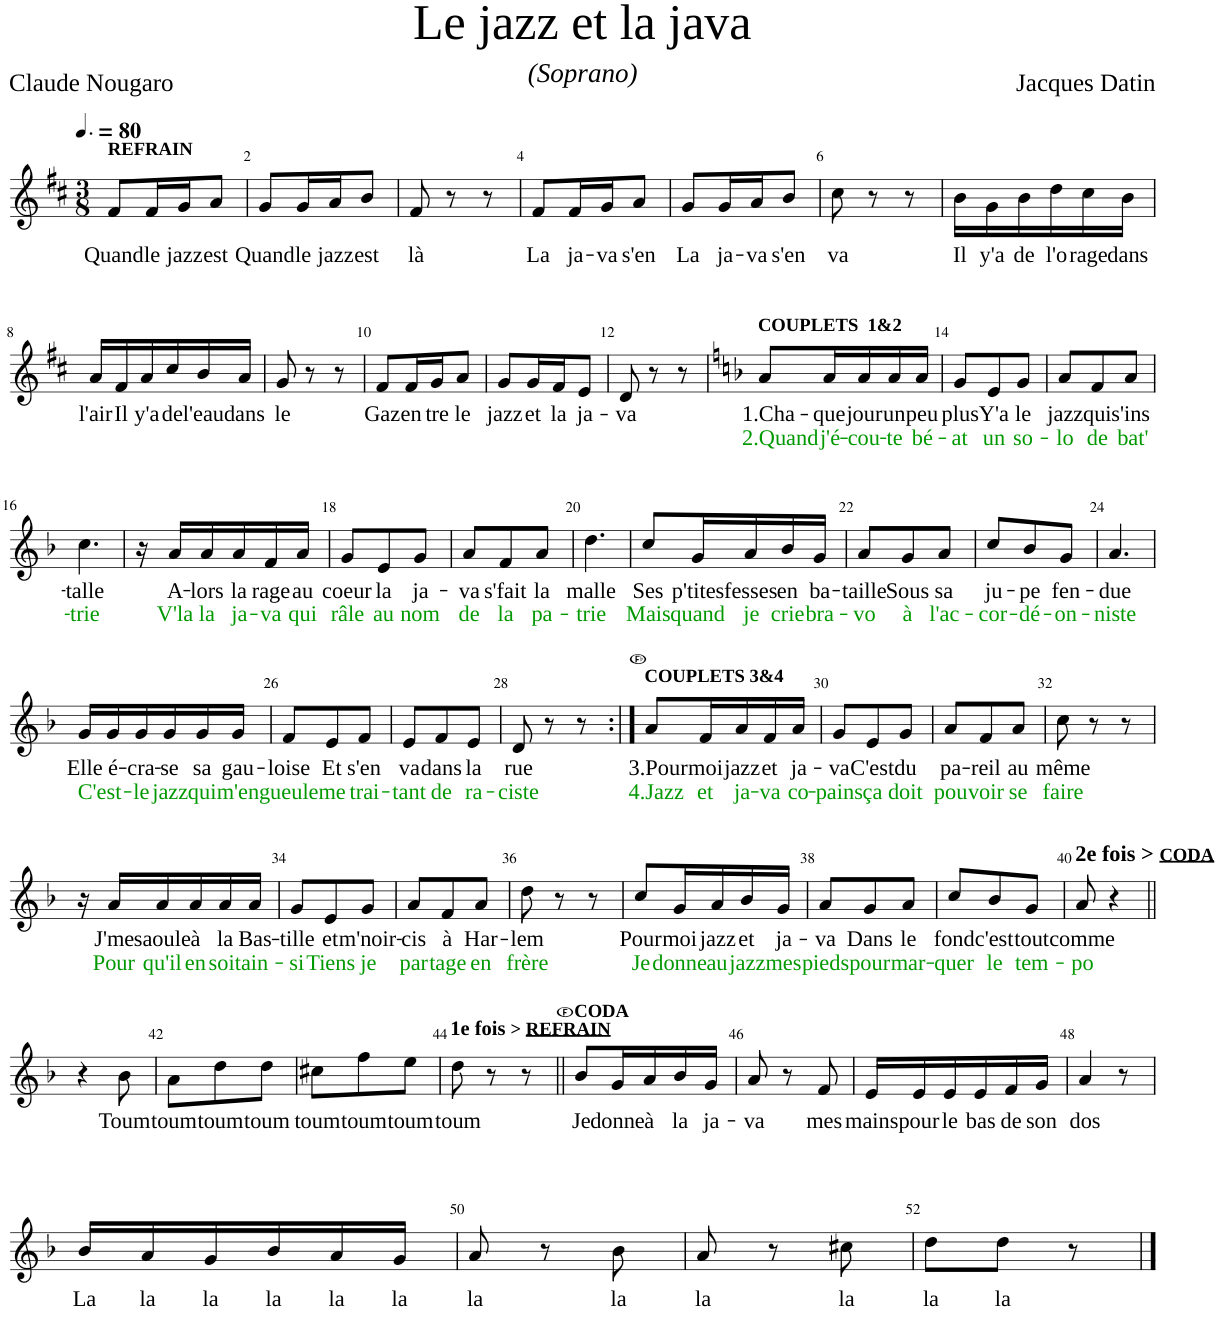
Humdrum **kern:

**kern	**text	**text
*part1	*part1	*part1
*staff1	*staff1	*staff1
*I"Soprano	*	*
*I'S	*	*
*clefG2	*	*
*k[f#c#]	*	*
*M3/8	*	*
*MM120	*	*
=1	=1	=1
!LO:TX:a:B:t=REFRAIN	!	!
!	!LO:LY:b	!
8f#/L	Quand	.
!	!LO:LY:b	!
16f#/L	le	.
!	!LO:LY:b	!
16g/J	jazz	.
!	!LO:LY:b	!
8a/J	est	.
=2	=2	=2
!	!LO:LY:b	!
8g/L	Quand	.
!	!LO:LY:b	!
16g/L	le	.
!	!LO:LY:b	!
16a/J	jazz	.
!	!LO:LY:b	!
8b/J	est	.
=3	=3	=3
!	!LO:LY:b	!
8f#/	là	.
8r	.	.
8r	.	.
=4	=4	=4
!	!LO:LY:b	!
8f#/L	La	.
!	!LO:LY:b	!
16f#/L	ja-	.
!	!LO:LY:b	!
16g/J	-va	.
!	!LO:LY:b	!
8a/J	s'en	.
=5	=5	=5
!	!LO:LY:b	!
8g/L	La	.
!	!LO:LY:b	!
16g/L	ja-	.
!	!LO:LY:b	!
16a/J	-va	.
!	!LO:LY:b	!
8b/J	s'en	.
=6	=6	=6
!	!LO:LY:b	!
8cc#\	va	.
8r	.	.
8r	.	.
=7	=7	=7
!	!LO:LY:b	!
16b\LL	Il	.
!	!LO:LY:b	!
16g\	y'a	.
!	!LO:LY:b	!
16b\	de	.
!	!LO:LY:b	!
16dd\	l'o-	.
!	!LO:LY:b	!
16cc#\	-rage	.
!	!LO:LY:b	!
16b\JJ	dans	.
!!LO:LB:g=z
=8	=8	=8
!	!LO:LY:b	!
16a/LL	l'air	.
!	!LO:LY:b	!
16f#/	Il	.
!	!LO:LY:b	!
16a/	y'a	.
!	!LO:LY:b	!
16cc#/	de	.
!	!LO:LY:b	!
16b/	l'eau	.
!	!LO:LY:b	!
16a/JJ	dans	.
=9	=9	=9
!	!LO:LY:b	!
8g/	le	.
8r	.	.
8r	.	.
=10	=10	=10
!	!LO:LY:b	!
8f#/L	Gaz	.
!	!LO:LY:b	!
16f#/L	en-	.
!	!LO:LY:b	!
16g/J	-tre	.
!	!LO:LY:b	!
8a/J	le	.
=11	=11	=11
!	!LO:LY:b	!
8g/L	jazz	.
!	!LO:LY:b	!
16g/L	et	.
!	!LO:LY:b	!
16f#/J	la	.
!	!LO:LY:b	!
8e/J	ja-	.
=12	=12	=12
!	!LO:LY:b	!
8d/	-va	.
8r	.	.
8r	.	.
=13	=13	=13
*k[b-]	*	*
!LO:TX:a:B:t=COUPLETS  1&2	!	!
!	!LO:LY:b	!LO:LY:b:color=#009800
8a/L	1.Cha-	2.Quand
!	!LO:LY:b	!LO:LY:b:color=#009800
16a/L	-que	j'é-
!	!LO:LY:b	!LO:LY:b:color=#009800
16a/	jour	-cou-
!	!LO:LY:b	!LO:LY:b:color=#009800
16a/	un	-te
!	!LO:LY:b	!LO:LY:b:color=#009800
16a/JJ	peu	bé-
=14	=14	=14
!	!LO:LY:b	!LO:LY:b:color=#009800
8g/L	plus	-at
!	!LO:LY:b	!LO:LY:b:color=#009800
8e/	Y'a	un
!	!LO:LY:b	!LO:LY:b:color=#009800
8g/J	le	so-
=15	=15	=15
!	!LO:LY:b	!LO:LY:b:color=#009800
8a/L	jazz	-lo
!	!LO:LY:b	!LO:LY:b:color=#009800
8f/	qui	de
!	!LO:LY:b	!LO:LY:b:color=#009800
8a/J	s'ins-	bat'-
!!LO:LB:g=z
=16	=16	=16
!	!LO:LY:b	!LO:LY:b:color=#009800
4.cc\	-talle	-trie
=17	=17	=17
16r	.	.
!	!LO:LY:b	!LO:LY:b:color=#009800
16a/LL	A-	V'la
!	!LO:LY:b	!LO:LY:b:color=#009800
16a/	-lors	la
!	!LO:LY:b	!LO:LY:b:color=#009800
16a/	la	ja-
!	!LO:LY:b	!LO:LY:b:color=#009800
16f/	rage	-va
!	!LO:LY:b	!LO:LY:b:color=#009800
16a/JJ	au	qui
=18	=18	=18
!	!LO:LY:b	!LO:LY:b:color=#009800
8g/L	coeur	râle
!	!LO:LY:b	!LO:LY:b:color=#009800
8e/	la	au
!	!LO:LY:b	!LO:LY:b:color=#009800
8g/J	ja-	nom
=19	=19	=19
!	!LO:LY:b	!LO:LY:b:color=#009800
8a/L	-va	de
!	!LO:LY:b	!LO:LY:b:color=#009800
8f/	s'fait	la
!	!LO:LY:b	!LO:LY:b:color=#009800
8a/J	la	pa-
=20	=20	=20
!	!LO:LY:b	!LO:LY:b:color=#009800
4.dd\	malle	-trie
=21	=21	=21
!	!LO:LY:b	!LO:LY:b:color=#009800
8cc/L	Ses	Mais
!	!LO:LY:b	!LO:LY:b:color=#009800
16g/L	p'tites	quand
!	!LO:LY:b	!LO:LY:b:color=#009800
16a/	fesses	je
!	!LO:LY:b	!LO:LY:b:color=#009800
16b-/	en	crie
!	!LO:LY:b	!LO:LY:b:color=#009800
16g/JJ	ba-	bra-
=22	=22	=22
!	!LO:LY:b	!LO:LY:b:color=#009800
8a/L	-taille	-vo
!	!LO:LY:b	!LO:LY:b:color=#009800
8g/	Sous	à
!	!LO:LY:b	!LO:LY:b:color=#009800
8a/J	sa	l'ac-
=23	=23	=23
!	!LO:LY:b	!LO:LY:b:color=#009800
8cc/L	ju-	-cor-
!	!LO:LY:b	!LO:LY:b:color=#009800
8b-/	-pe	-dé-
!	!LO:LY:b	!LO:LY:b:color=#009800
8g/J	fen-	-on-
=24	=24	=24
!	!LO:LY:b	!LO:LY:b:color=#009800
4.a/	-due	-niste
!!LO:LB:g=z
=25	=25	=25
!	!LO:LY:b	!LO:LY:b:color=#009800
16g/LL	Elle	C'est-
!	!LO:LY:b	!
16g/	é-	.
!	!LO:LY:b	!LO:LY:b:color=#009800
16g/	-cra-	-le
!	!LO:LY:b	!LO:LY:b:color=#009800
16g/	-se	jazz
!	!LO:LY:b	!LO:LY:b:color=#009800
16g/	sa	qui
!	!LO:LY:b	!LO:LY:b:color=#009800
16g/JJ	gau-	m'en-
=26	=26	=26
!	!LO:LY:b	!LO:LY:b:color=#009800
8f/L	-loise	-gueule
!	!LO:LY:b	!LO:LY:b:color=#009800
8e/	Et	me
!	!LO:LY:b	!LO:LY:b:color=#009800
8f/J	s'en	trai-
=27	=27	=27
!	!LO:LY:b	!LO:LY:b:color=#009800
8e/L	va	-tant
!	!LO:LY:b	!LO:LY:b:color=#009800
8f/	dans	de
!	!LO:LY:b	!LO:LY:b:color=#009800
8e/J	la	ra-
=28	=28	=28
!	!LO:LY:b	!LO:LY:b:color=#009800
8d/	rue	-ciste
8r	.	.
8r	.	.
=29:|!	=29:|!	=29:|!
!LO:TX:a:B:t=COUPLETS 3&4	!	!
!	!LO:LY:b	!LO:LY:b:color=#009800
8a/L	3.Pour	4.Jazz
!	!LO:LY:b	!LO:LY:b:color=#009800
16f/L	moi	et
!	!LO:LY:b	!LO:LY:b:color=#009800
16a/	jazz	ja-
!	!LO:LY:b	!LO:LY:b:color=#009800
16f/	et	-va
!	!LO:LY:b	!LO:LY:b:color=#009800
16a/JJ	ja-	co-
=30	=30	=30
!	!LO:LY:b	!LO:LY:b:color=#009800
8g/L	-va	-pains
!	!LO:LY:b	!LO:LY:b:color=#009800
8e/	C'est	ça
!	!LO:LY:b	!LO:LY:b:color=#009800
8g/J	du	doit
=31	=31	=31
!	!LO:LY:b	!LO:LY:b:color=#009800
8a/L	pa-	pou-
!	!LO:LY:b	!LO:LY:b:color=#009800
8f/	-reil	-voir
!	!LO:LY:b	!LO:LY:b:color=#009800
8a/J	au	se
=32	=32	=32
!	!LO:LY:b	!LO:LY:b:color=#009800
8cc\	même	faire
8r	.	.
8r	.	.
!!LO:LB:g=z
=33	=33	=33
16r	.	.
!	!LO:LY:b	!LO:LY:b:color=#009800
16a/LL	J'me	Pour
!	!LO:LY:b	!LO:LY:b:color=#009800
16a/	saoule	qu'il
!	!LO:LY:b	!LO:LY:b:color=#009800
16a/	à	en
!	!LO:LY:b	!LO:LY:b:color=#009800
16a/	la	soit
!	!LO:LY:b	!LO:LY:b:color=#009800
16a/JJ	Bas-	ain-
=34	=34	=34
!	!LO:LY:b	!LO:LY:b:color=#009800
8g/L	-tille	-si
!	!LO:LY:b	!LO:LY:b:color=#009800
8e/	et	Tiens
!	!LO:LY:b	!LO:LY:b:color=#009800
8g/J	m'noir-	je
=35	=35	=35
!	!LO:LY:b	!LO:LY:b:color=#009800
8a/L	-cis	par-
!	!LO:LY:b	!LO:LY:b:color=#009800
8f/	à	-tage
!	!LO:LY:b	!LO:LY:b:color=#009800
8a/J	Har-	en
=36	=36	=36
!	!LO:LY:b	!LO:LY:b:color=#009800
8dd\	-lem	frère
8r	.	.
8r	.	.
=37	=37	=37
!	!LO:LY:b	!LO:LY:b:color=#009800
8cc/L	Pour	Je
!	!LO:LY:b	!LO:LY:b:color=#009800
16g/L	moi	donne
!	!LO:LY:b	!LO:LY:b:color=#009800
16a/	jazz	au
!	!LO:LY:b	!LO:LY:b:color=#009800
16b-/	et	jazz
!	!LO:LY:b	!LO:LY:b:color=#009800
16g/JJ	ja-	mes
=38	=38	=38
!	!LO:LY:b	!LO:LY:b:color=#009800
8a/L	-va	pieds
!	!LO:LY:b	!LO:LY:b:color=#009800
8g/	Dans	pour
!	!LO:LY:b	!LO:LY:b:color=#009800
8a/J	le	mar-
=39	=39	=39
!	!LO:LY:b	!LO:LY:b:color=#009800
8cc/L	fond	-quer
!	!LO:LY:b	!LO:LY:b:color=#009800
8b-/	c'est	le
!	!LO:LY:b	!LO:LY:b:color=#009800
8g/J	tout	tem-
=40	=40	=40
!LO:TX:a:B:t=2e fois >	!	!
!	!LO:LY:b	!LO:LY:b:color=#009800
8a/	comme	-po
4r	.	.
!!LO:LB:g=z
=41||	=41||	=41||
4r	.	.
!	!LO:LY:b	!
8b-\	Toum	.
=42	=42	=42
!	!LO:LY:b	!
8a\L	toum	.
!	!LO:LY:b	!
8dd\	toum	.
!	!LO:LY:b	!
8dd\J	toum	.
=43	=43	=43
!	!LO:LY:b	!
8cc#X\L	toum	.
!	!LO:LY:b	!
8ff\	toum	.
!	!LO:LY:b	!
8ee\J	toum	.
=44	=44	=44
!LO:TX:a:B:t=1e fois	!	!
!LO:TX:a:t=>	!	!
!LO:TX:a:t=REFRAIN	!	!
!	!LO:LY:b	!
8dd\	toum	.
8r	.	.
8r	.	.
=45||	=45||	=45||
!	!LO:LY:b	!
8b-/L	Je	.
!	!LO:LY:b	!
16g/L	donne	.
!	!LO:LY:b	!
16a/	à	.
!	!LO:LY:b	!
16b-/	la	.
!	!LO:LY:b	!
16g/JJ	ja-	.
=46	=46	=46
!	!LO:LY:b	!
8a/	-va	.
8r	.	.
!	!LO:LY:b	!
8f/	mes	.
=47	=47	=47
!	!LO:LY:b	!
16e/LL	mains	.
!	!LO:LY:b	!
16e/	pour	.
!	!LO:LY:b	!
16e/	le	.
!	!LO:LY:b	!
16e/	bas	.
!	!LO:LY:b	!
16f/	de	.
!	!LO:LY:b	!
16g/JJ	son	.
=48	=48	=48
!	!LO:LY:b	!
4a/	dos	.
8r	.	.
!!LO:LB:g=z
=49	=49	=49
!	!LO:LY:b	!
16b-/LL	La	.
!	!LO:LY:b	!
16a/	la	.
!	!LO:LY:b	!
16g/	la	.
!	!LO:LY:b	!
16b-/	la	.
!	!LO:LY:b	!
16a/	la	.
!	!LO:LY:b	!
16g/JJ	la	.
=50	=50	=50
!	!LO:LY:b	!
8a/	la	.
8r	.	.
!	!LO:LY:b	!
8b-\	la	.
=51	=51	=51
!	!LO:LY:b	!
8a/	la	.
8r	.	.
!	!LO:LY:b	!
8cc#X\	la	.
=52	=52	=52
!	!LO:LY:b	!
8dd\L	la	.
!	!LO:LY:b	!
8dd\J	la	.
8r	.	.
==	==	==
*-	*-	*-
